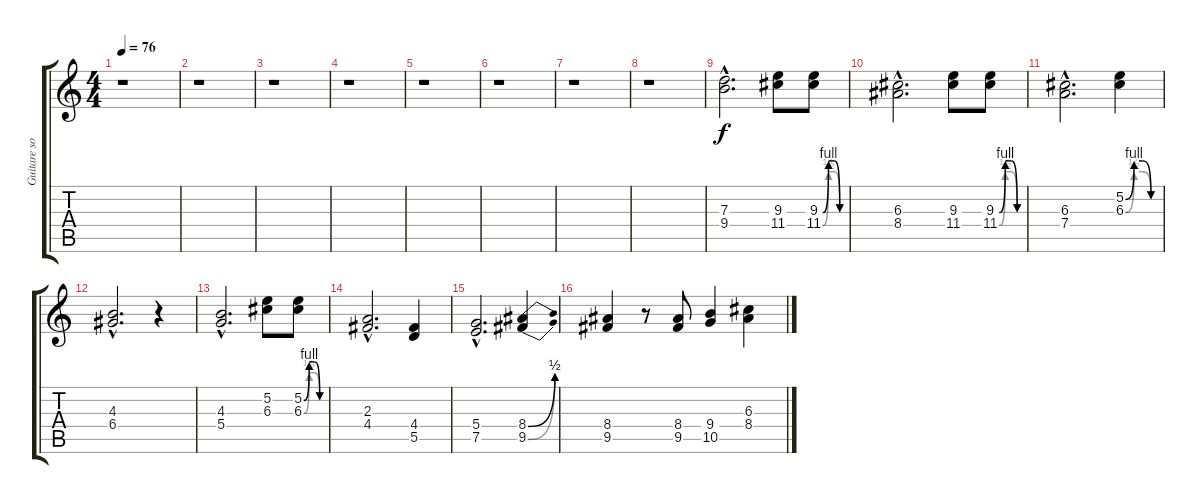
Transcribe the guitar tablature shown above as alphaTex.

\track ("Guitare solo 2" "Guitare so") {instrument distortionguitar}
\staff {score tabs}
\tuning (E4 B3 G3 D3 A2 E2) {hide}
\ts (4 4)
\tempo 76
\clef g2
\ks c
r.1{dy f} |
r.1 |
r.1 |
r.1 |
r.1 |
r.1 |
r.1 |
r.1 |
(7.3{hac} 9.4{hac}).2{d} (9.3 11.4).8 (9.3{be (custom 0 0 15 4 30 4 45 0 60 0)} 11.4{be (custom 0 0 15 2 30 2 45 0 60 0)}).8 |
(6.3{hac} 8.4{hac}).2{d} (9.3 11.4).8 (9.3{be (custom 0 0 15 4 30 4 45 0 60 0)} 11.4{be (custom 0 0 15 2 30 2 45 0 60 0)}).8 |
(6.3{hac} 7.4{hac}).2{d} (5.2{be (custom 0 0 15 4 30 4 45 0 60 0)} 6.3{be (custom 0 0 15 2 30 2 45 0 60 0)}).4 |
(4.3{hac} 6.4{hac}).2{d} r.4 |
(4.3{hac} 5.4{hac}).2{d} (5.2 6.3).8 (5.2{be (custom 0 0 15 4 30 4 45 0 60 0)} 6.3{be (custom 0 0 15 2 30 2 45 0 60 0)}).8 |
(2.3{hac} 4.4{hac}).2{d} (4.4 5.5).4 |
(5.4{hac} 7.5{hac}).2{d} (8.4{be (bend 0 0 60 2)} 9.5{be (bend 0 0 60 2)}).4 |
(8.4 9.5).4 r.8 (8.4 9.5).8 (9.4 10.5).4 (6.3 8.4).4
